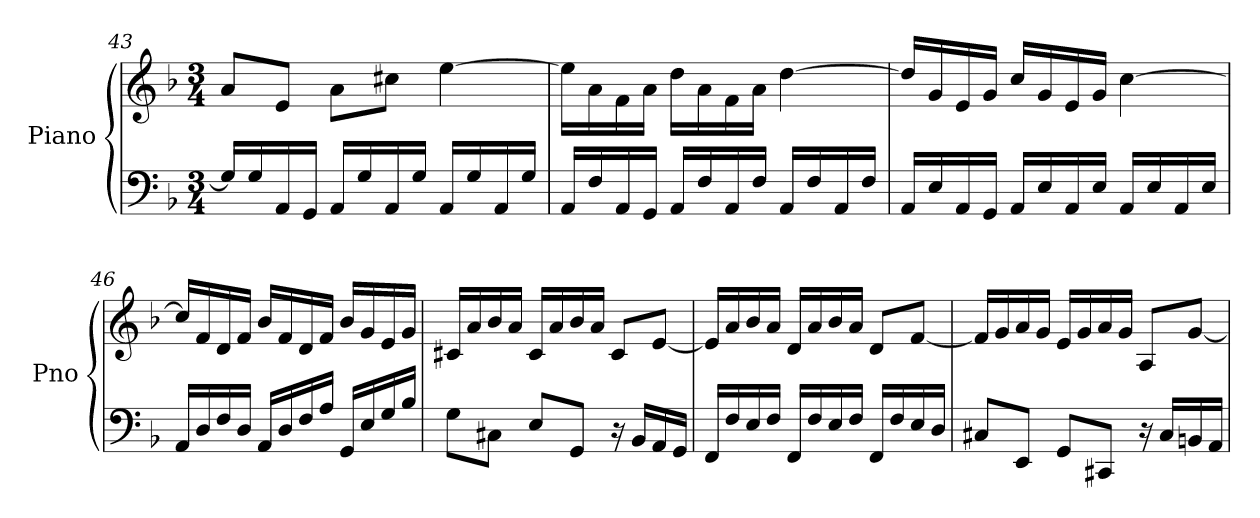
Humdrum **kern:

**kern	**kern
*part1	*part1
*staff2	*staff1
*I"Piano	*
*I'Pno	*
*clefF4	*clefG2
*k[b-]	*k[b-]
*M3/4	*M3/4
=43	=43
16G/LL]	8a/L
16G/	.
16AA/	8e/J
16GG/JJ	.
16AA/LL	8a\L
16G/	.
16AA/	8cc#X\J
16G/JJ	.
16AA/LL	[4ee\
16G/	.
16AA/	.
16G/JJ	.
=44	=44
16AA/LL	16ee\LL]
16F/	16a\
16AA/	16f\
16GG/JJ	16a\JJ
16AA/LL	16dd\LL
16F/	16a\
16AA/	16f\
16F/JJ	16a\JJ
16AA/LL	[4dd\
16F/	.
16AA/	.
16F/JJ	.
!!LO:PB:g=z
=45	=45
16AA/LL	16dd/LL]
16E/	16g/
16AA/	16e/
16GG/JJ	16g/JJ
16AA/LL	16cc/LL
16E/	16g/
16AA/	16e/
16E/JJ	16g/JJ
16AA/LL	[4cc\
16E/	.
16AA/	.
16E/JJ	.
=46	=46
16AA/LL	16cc/LL]
16D/	16f/
16F/	16d/
16D/JJ	16f/JJ
16AA/LL	16b-/LL
16D/	16f/
16F/	16d/
16A/JJ	16f/JJ
16GG/LL	16b-/LL
16E/	16g/
16G/	16e/
16B-/JJ	16g/JJ
=47	=47
8G\L	16c#X/LL
.	16a/
8C#X\J	16b-/
.	16a/JJ
8E/L	16c#/LL
.	16a/
8GG/J	16b-/
.	16a/JJ
16r	8c#/L
16BB-/LL	.
16AA/	[8e/J
16GG/JJ	.
=48	=48
16FF/LL	16e/LL]
16F/	16a/
16E/	16b-/
16F/JJ	16a/JJ
16FF/LL	16d/LL
16F/	16a/
16E/	16b-/
16F/JJ	16a/JJ
16FF/LL	8d/L
16F/	.
16E/	[8f/J
16D/JJ	.
!!LO:LB:g=z
=49	=49
8C#X/L	16f/LL]
.	16g/
8EE/J	16a/
.	16g/JJ
8GG/L	16e/LL
.	16g/
8CC#X/J	16a/
.	16g/JJ
16r	8A/L
16C#/LL	.
16BBn/	[8g/J
16AA/JJ	.
=	=
*-	*-
